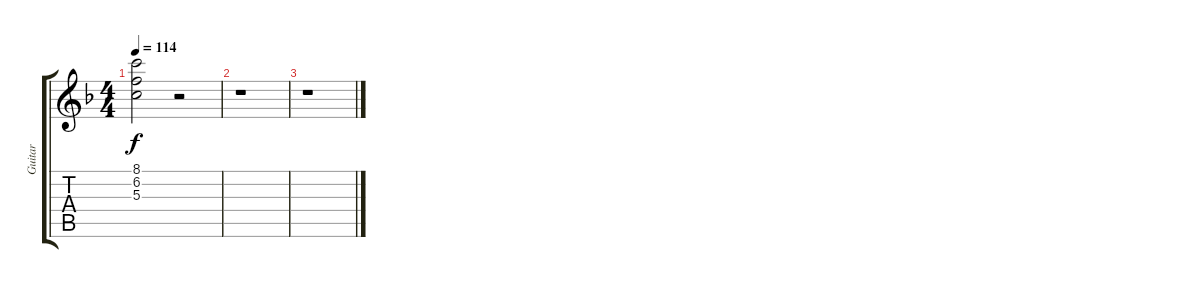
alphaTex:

\track ("Guitar" "Guitar") {instrument electricguitarjazz}
\staff {score tabs}
\tuning (E4 B3 G3 D3 A2 E2) {hide}
\ts (4 4)
\tempo 114
\clef g2
\ks f
(8.1{t} 6.2{t} 5.3{t}).2{dy f} r.2 |
r.1 |
r.1
